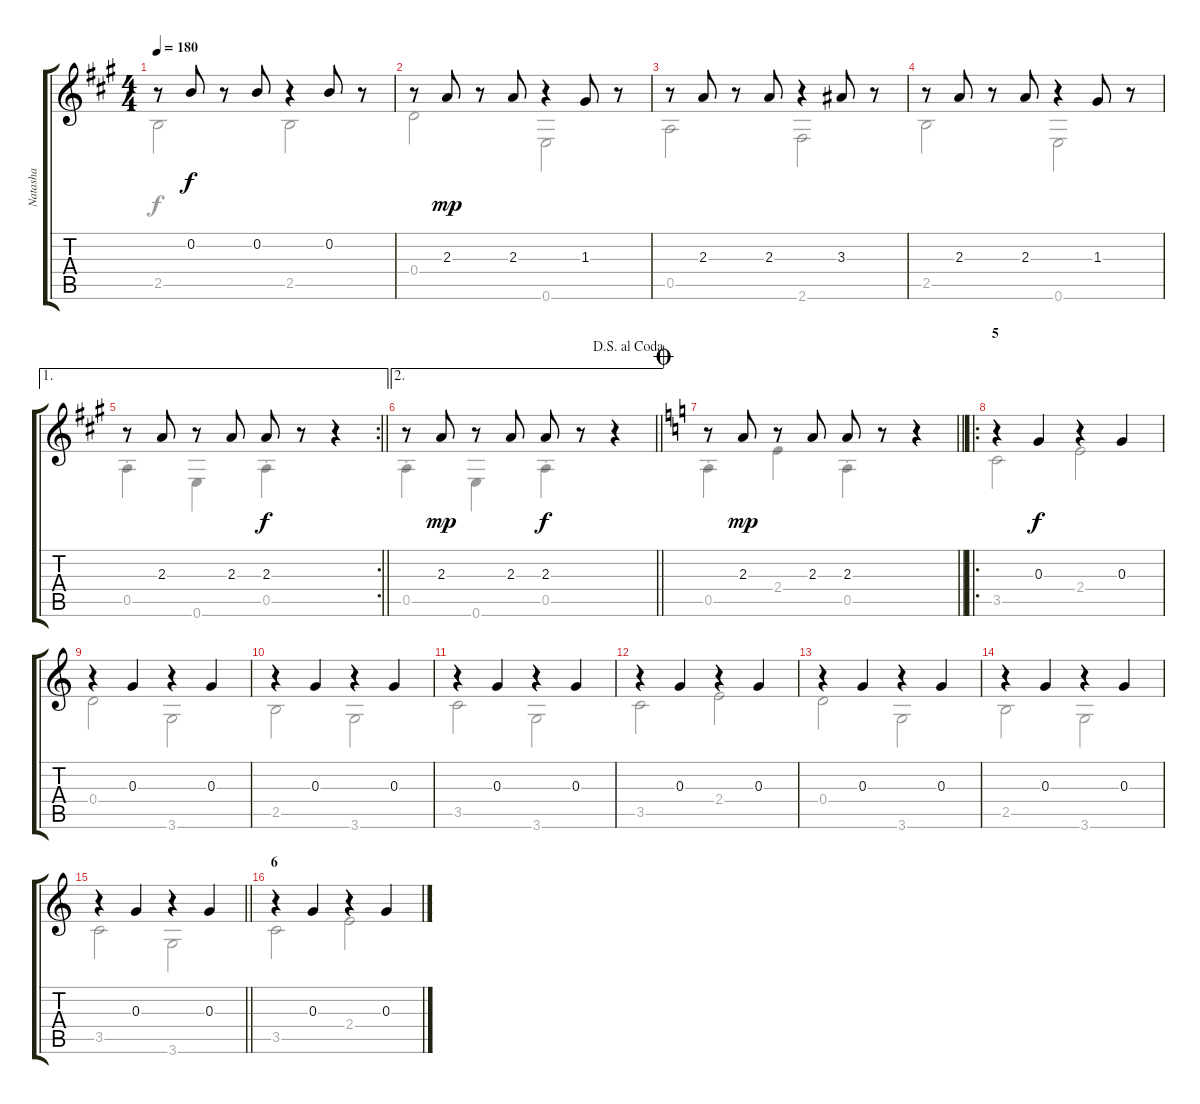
\track ("Natasha" "Natasha") {instrument acousticguitarnylon}
\staff {score tabs}
\tuning (E4 B3 G3 D3 A2 E2) {hide}
\voice
\ts (4 4)
\tempo 180
\clef g2
\ks a
r.8{dy mp} 0.2.8{dy f} r.8 0.2.8 r.4 0.2.8 r.8 |
r.8 2.3.8{dy mp} r.8 2.3.8 r.4 1.3.8 r.8 |
r.8 2.3.8 r.8 2.3.8 r.4 3.3.8 r.8 |
r.8 2.3.8 r.8 2.3.8 r.4 1.3.8 r.8 |
\ae 1
\rc 2
\barLineRight lightlight
r.8 2.3.8 r.8 2.3.8 2.3.8{dy f} r.8 r.4 |
\ae 2
\jump dalsegnoalcoda
\barLineRight lightlight
r.8 2.3.8{dy mp} r.8 2.3.8 2.3.8{dy f} r.8 r.4 |
\jump coda
\barLineRight lightlight
\ks c
r.8 2.3.8{dy mp} r.8 2.3.8 2.3.8 r.8 r.4 |
\ro
\section ("" "5")
r.4 0.3.4{dy f} r.4 0.3.4 |
r.4 0.3.4 r.4 0.3.4 |
r.4 0.3.4 r.4 0.3.4 |
r.4 0.3.4 r.4 0.3.4 |
r.4 0.3.4 r.4 0.3.4 |
r.4 0.3.4 r.4 0.3.4 |
r.4 0.3.4 r.4 0.3.4 |
\barLineRight lightlight
r.4 0.3.4 r.4 0.3.4 |
\section ("" "6")
r.4 0.3.4 r.4 0.3.4
\voice
\clef g2
\ottava regular
\simile none
\ks a
2.5.2{dy f} 2.5.2 |
0.4.2 0.6.2 |
0.5.2 2.6.2 |
2.5.2 0.6.2 |
\barLineRight lightlight
0.5{st}.4 0.6.4 0.5{st}.4 r.4 |
\barLineRight lightlight
0.5{st}.4 0.6.4 0.5{st}.4 r.4 |
\barLineRight lightlight
\ks c
0.5{st}.4 2.4.4 0.5{st}.4 r.4 |
3.5.2 2.4.2 |
0.4.2 3.6.2 |
2.5.2 3.6.2 |
3.5.2 3.6.2 |
3.5.2 2.4.2 |
0.4.2 3.6.2 |
2.5.2 3.6.2 |
\barLineRight lightlight
3.5.2 3.6.2 |
3.5.2 2.4.2
